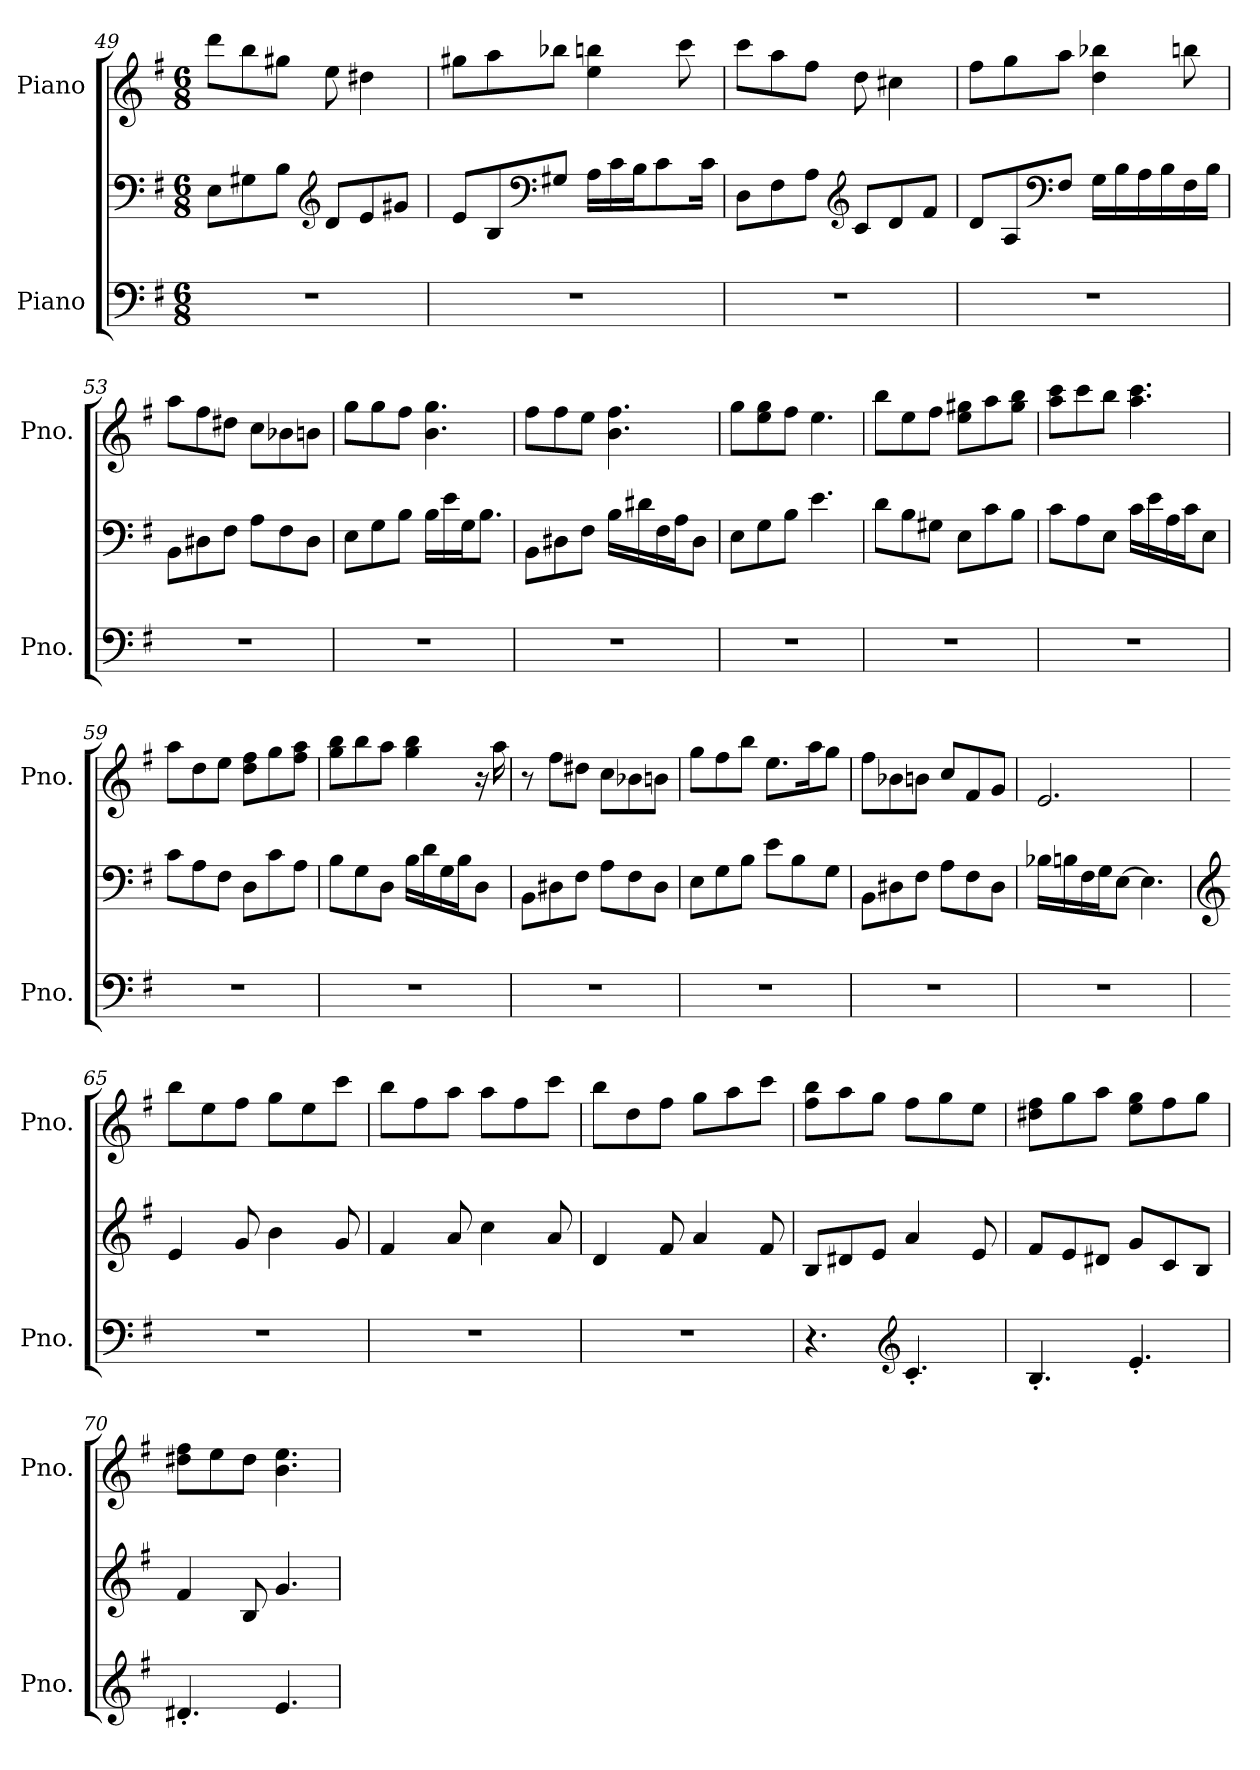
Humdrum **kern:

**kern	**kern	**kern
*part2	*part2	*part1
*staff3	*staff2	*staff1
*I"Piano	*	*I"Piano
*I'Pno.	*	*I'Pno.
*clefF4	*clefF4	*clefG2
*k[f#]	*k[f#]	*k[f#]
*M6/8	*M6/8	*M6/8
=49	=49	=49
2.r	8E\L	8ddd\L
.	8G#X\	8bb\
.	8B\J	8gg#X\J
*	*clefG2	*
.	8d/L	8ee\
.	8e/	4dd#X\
.	8g#X/J	.
!!LO:LB:g=z
=50	=50	=50
2.r	8e/L	8gg#X\L
.	8B/	8aa\
*	*clefF4	*
.	8G#X/J	8bb-X\J
.	16A\LL	4ee\ 4bbn\
.	16c\	.
.	16B\J	.
.	8c\	.
.	.	8ccc\
.	16c\Jk	.
=51	=51	=51
2.r	8D\L	8ccc\L
.	8F#\	8aa\
.	8A\J	8ff#\J
*	*clefG2	*
.	8c/L	8dd\
.	8d/	4cc#X\
.	8f#/J	.
=52	=52	=52
2.r	8d/L	8ff#\L
.	8A/	8gg\
*	*clefF4	*
.	8F#/J	8aa\J
.	16G\LL	4dd\ 4bb-X\
.	16B\	.
.	16A\	.
.	16B\	.
.	16F#\	8bbn\
.	16B\JJ	.
!!LO:PB:g=z
=53	=53	=53
2.r	8BB\L	8aa\L
.	8D#X\	8ff#\
.	8F#\J	8dd#X\J
.	8A\L	8cc\L
.	8F#\	8b-X\
.	8D#\J	8bn\J
=54	=54	=54
2.r	8E\L	8gg\L
.	8G\	8gg\
.	8B\J	8ff#\J
.	16B\LL	4.b\ 4.gg\
.	16e\	.
.	16G\J	.
.	8.B\J	.
=55	=55	=55
2.r	8BB\L	8ff#\L
.	8D#X\	8ff#\
.	8F#\J	8ee\J
.	16B\LL	4.b\ 4.ff#\
.	16d#X\	.
.	16F#\	.
.	16A\J	.
.	8D#\J	.
=56	=56	=56
2.r	8E\L	8gg\L
.	8G\	8ee\ 8gg\
.	8B\J	8ff#\J
.	4.e\	4.ee\
=57	=57	=57
2.r	8d\L	8bb\L
.	8B\	8ee\
.	8G#X\J	8ff#\J
.	8E\L	8ee\ 8gg#X\L
.	8c\	8aa\
.	8B\J	8gg#\ 8bb\J
!!LO:LB:g=z
=58	=58	=58
2.r	8c\L	8aa\ 8ccc\L
.	8A\	8ccc\
.	8E\J	8bb\J
.	16c\LL	4.aa\ 4.ccc\
.	16e\	.
.	16A\	.
.	16c\J	.
.	8E\J	.
=59	=59	=59
2.r	8c\L	8aa\L
.	8A\	8dd\
.	8F#\J	8ee\J
.	8D\L	8dd\ 8ff#\L
.	8c\	8gg\
.	8A\J	8ff#\ 8aa\J
=60	=60	=60
2.r	8B\L	8gg\ 8bb\L
.	8G\	8bb\
.	8D\J	8aa\J
.	16B\LL	4gg\ 4bb\
.	16d\	.
.	16G\	.
.	16B\J	.
.	8D\J	16r
.	.	16aa\
=61	=61	=61
2.r	8BB\L	8r
.	8D#X\	8ff#\L
.	8F#\J	8dd#X\J
.	8A\L	8cc\L
.	8F#\	8b-X\
.	8D#\J	8bn\J
!!LO:LB:g=z
=62	=62	=62
2.r	8E\L	8gg\L
.	8G\	8ff#\
.	8B\J	8bb\J
.	8e\L	8.ee\L
.	8B\	.
.	.	16aa\K
.	8G\J	8gg\J
=63	=63	=63
2.r	8BB\L	8ff#\L
.	8D#X\	8b-X\
.	8F#\J	8bn\J
.	8A\L	8cc/L
.	8F#\	8f#/
.	8D#\J	8g/J
=64	=64	=64
2.r	16B-X\LL	2.e/
.	16Bn\	.
.	16F#\	.
.	16G\J	.
.	[8E\J	.
.	4.E\]	.
=65	=65	=65
*	*clefG2	*
2.r	4e/	8bb\L
.	.	8ee\
.	8g/	8ff#\J
.	4b\	8gg\L
.	.	8ee\
.	8g/	8ccc\J
=66	=66	=66
2.r	4f#/	8bb\L
.	.	8ff#\
.	8a/	8aa\J
.	4cc\	8aa\L
.	.	8ff#\
.	8a/	8ccc\J
!!LO:LB:g=z
=67	=67	=67
2.r	4d/	8bb\L
.	.	8dd\
.	8f#/	8ff#\J
.	4a/	8gg\L
.	.	8aa\
.	8f#/	8ccc\J
=68	=68	=68
4.r	8B/L	8ff#\ 8bb\L
.	8d#X/	8aa\
.	8e/J	8gg\J
*clefG2	*	*
4.c'/	4a/	8ff#\L
.	.	8gg\
.	8e/	8ee\J
=69	=69	=69
4.B'/	8f#/L	8dd#X\ 8ff#\L
.	8e/	8gg\
.	8d#X/J	8aa\J
4.e'/	8g/L	8ee\ 8gg\L
.	8c/	8ff#\
.	8B/J	8gg\J
=70	=70	=70
4.d#X'/	4f#/	8dd#X\ 8ff#\L
.	.	8ee\
.	8B/	8dd#\J
4.e/	4.g/	4.b\ 4.ee\
=	=	=
*-	*-	*-
